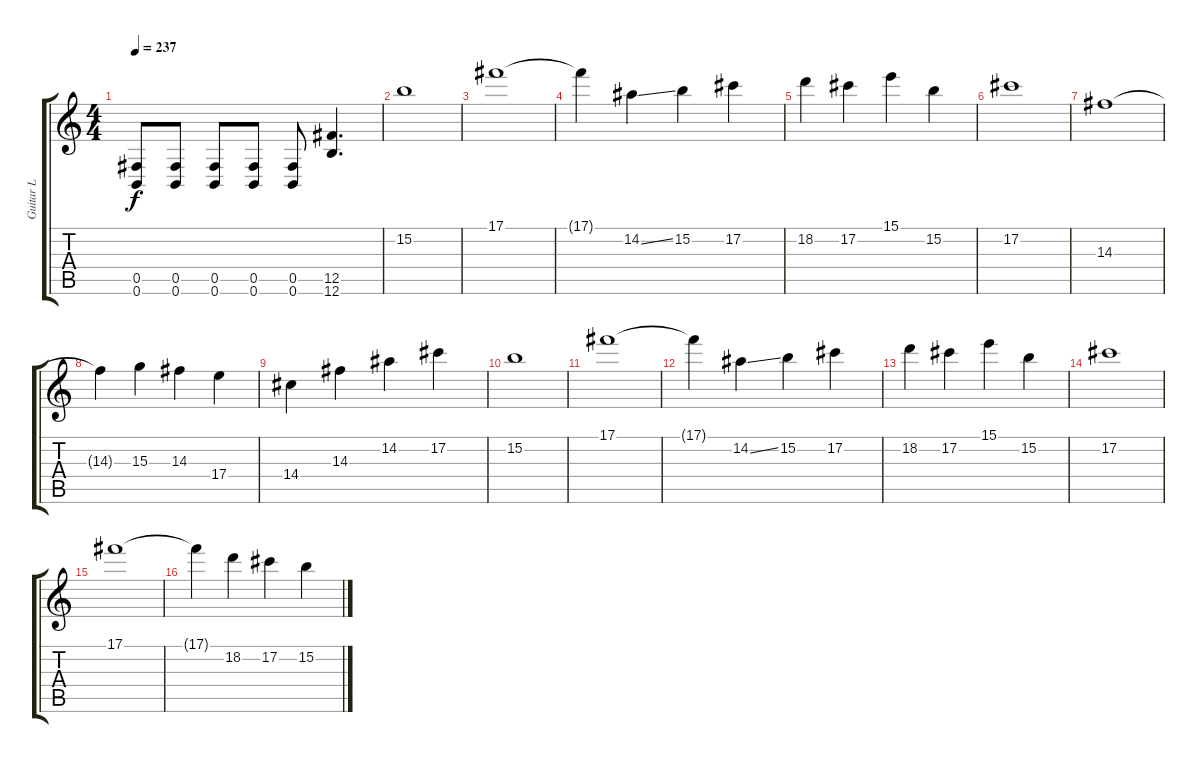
\track ("Guitar L" "Guitar L") {instrument distortionguitar}
\staff {score tabs}
\tuning (Db4 Ab3 E3 B2 Gb2 B1) {hide}
\ts (4 4)
\tempo 237
\clef g2
\ks c
(0.5 0.6).8{dy f} (0.5 0.6).8 (0.5 0.6).8 (0.5 0.6).8 (0.5 0.6).8 (12.5 12.6).4{d} |
15.2.1 |
17.1.1 |
17.1{t}.4 14.2{ss}.4 15.2.4 17.2.4 |
18.2.4 17.2.4 15.1.4 15.2.4 |
17.2.1 |
14.3.1 |
14.3{t}.4 15.3.4 14.3.4 17.4.4 |
14.4.4 14.3.4 14.2.4 17.2.4 |
15.2.1 |
17.1.1 |
17.1{t}.4 14.2{ss}.4 15.2.4 17.2.4 |
18.2.4 17.2.4 15.1.4 15.2.4 |
17.2.1 |
17.1.1 |
17.1{t}.4 18.2.4 17.2.4 15.2.4
